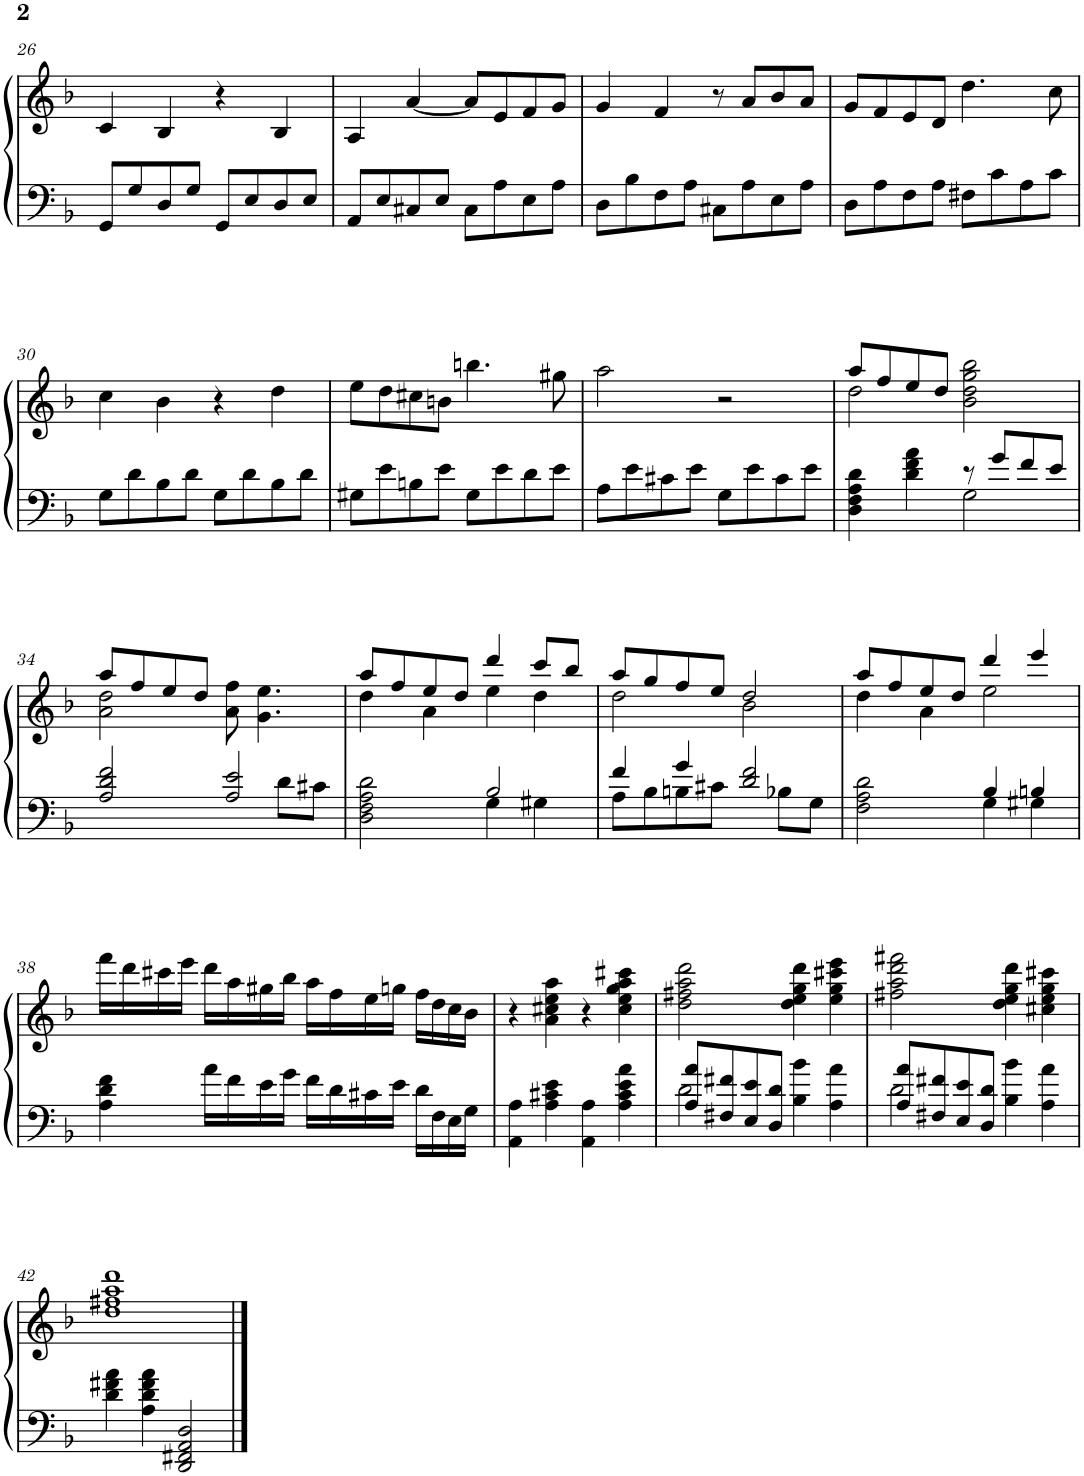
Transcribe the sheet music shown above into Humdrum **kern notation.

**kern	**kern
*part1	*part1
*staff2	*staff1
*I"Piano	*
*I'Pno	*
!!LO:PB:g=z
*clefF4	*clefG2
*k[b-]	*k[b-]
*M4/4	*M4/4
=26	=26
8GG/L	4c/
8G/	.
8D/	4B-/
8G/J	.
8GG/L	4r
8E/	.
8D/	4B-/
8E/J	.
=27	=27
8AA/L	4A/
8E/	.
8C#X/	[4a/
8E/J	.
8C#\L	8a/L]
8A\	8e/
8E\	8f/
8A\J	8g/J
=28	=28
8D\L	4g/
8B-\	.
8F\	4f/
8A\J	.
8C#X\L	8r
8A\	8a/L
8E\	8b-/
8A\J	8a/J
=29	=29
8D\L	8g/L
8A\	8f/
8F\	8e/
8A\J	8d/J
8F#X\L	4.dd\
8c\	.
8A\	.
8c\J	8cc\
!!LO:LB:g=z
=30	=30
8G\L	4cc\
8d\	.
8B-\	4b-\
8d\J	.
8G\L	4r
8d\	.
8B-\	4dd\
8d\J	.
=31	=31
8G#X\L	8ee\L
8e\	8dd\
8Bn\	8cc#X\
8e\J	8bn\J
8G#\L	4.bbn\
8e\	.
8d\	.
8e\J	8gg#X\
=32	=32
8A\L	2aa\
8e\	.
8c#X\	.
8e\J	.
8G\L	2r
8e\	.
8c#\	.
8e\J	.
=33	=33
*^	*^
4D\ 4F\ 4A\ 4d\	2ryy	8aa/L	2dd\
.	.	8ff/	.
4d\ 4f\ 4a\	.	8ee/	.
.	.	8dd/J	.
8r	2G\	2b-\ 2dd\ 2gg\ 2bb-\	2ryy
8g/L	.	.	.
8f/	.	.	.
8e/J	.	.	.
!!LO:LB:g=z	!!
=34	=34	=34	=34
2A/ 2d/ 2f/	2.ryy	8aa/L	2a\ 2dd\
.	.	8ff/	.
.	.	8ee/	.
.	.	8dd/J	.
2A/ 2e/	.	8a\ 8ff\	2ryy
.	.	4.g\ 4.ee\	.
.	8d\L	.	.
.	8c#X\J	.	.
=35	=35	=35	=35
2D\ 2F\ 2A\ 2d\	2ryy	8aa/L	4dd\
.	.	8ff/	.
.	.	8ee/	4a\
.	.	8dd/J	.
2B-/	4G\	4ddd/	4ee\
.	4G#X\	8ccc/L	4dd\
.	.	8bb-/J	.
=36	=36	=36	=36
4f/	8A\L	8aa/L	2dd\
.	8B-\	8gg/	.
4g/	8Bn\	8ff/	.
.	8c#X\J	8ee/J	.
2d/ 2f/	4ryy	2dd/	2b-\
.	8B-X\L	.	.
.	8G\J	.	.
=37	=37	=37	=37
2F\ 2A\ 2d\	2ryy	8aa/L	4dd\
.	.	8ff/	.
.	.	8ee/	4a\
.	.	8dd/J	.
4B-/	4G\	4ddd/	2ee\
4Bn/	4G#X\	4eee/	.
*v	*v	*	*
*	*v	*v
!!LO:LB:g=z
=38	=38
4A\ 4d\ 4f\	16fff\LL
.	16ddd\
.	16ccc#X\
.	16eee\JJ
16a\LL	16ddd\LL
16f\	16aa\
16e\	16gg#X\
16g\JJ	16bb-\JJ
16f\LL	16aa\LL
16d\	16ff\
16c#X\	16ee\
16e\JJ	16ggn\JJ
16d\LL	16ff\LL
16F\	16dd\
16E\	16cc\
16G\JJ	16b-\JJ
=39	=39
4AA\ 4A\	4r
4A\ 4c#X\ 4e\	4a\ 4cc#X\ 4ee\ 4aa\
4AA\ 4A\	4r
4A\ 4c#\ 4e\ 4a\	4cc#\ 4ee\ 4gg\ 4aa\ 4ccc#X\
=40	=40
*^	*
8A/ 8a/L	2d\	2dd\ 2ff#X\ 2aa\ 2ddd\
8F#X/ 8f#X/	.	.
8E/ 8e/	.	.
8D/ 8d/J	.	.
4B-\ 4b-\	2ryy	4dd\ 4ee\ 4gg\ 4ddd\
4A\ 4a\	.	4ee\ 4gg\ 4ccc#X\ 4eee\
=41	=41	=41
8A/ 8a/L	2d\	2ff#X\ 2aa\ 2ddd\ 2fff#X\
8F#X/ 8f#X/	.	.
8E/ 8e/	.	.
8D/ 8d/J	.	.
4B-\ 4b-\	2ryy	4dd\ 4ee\ 4gg\ 4ddd\
4A\ 4a\	.	4cc#X\ 4ee\ 4gg\ 4ccc#X\
*v	*v	*
!!LO:LB:g=z
=42	=42
4d\ 4f#X\ 4a\	1dd 1ff#X 1aa 1ddd
4A\ 4d\ 4f#\ 4a\	.
2DD/ 2FF#X/ 2AA/ 2D/	.
==	==
*-	*-
